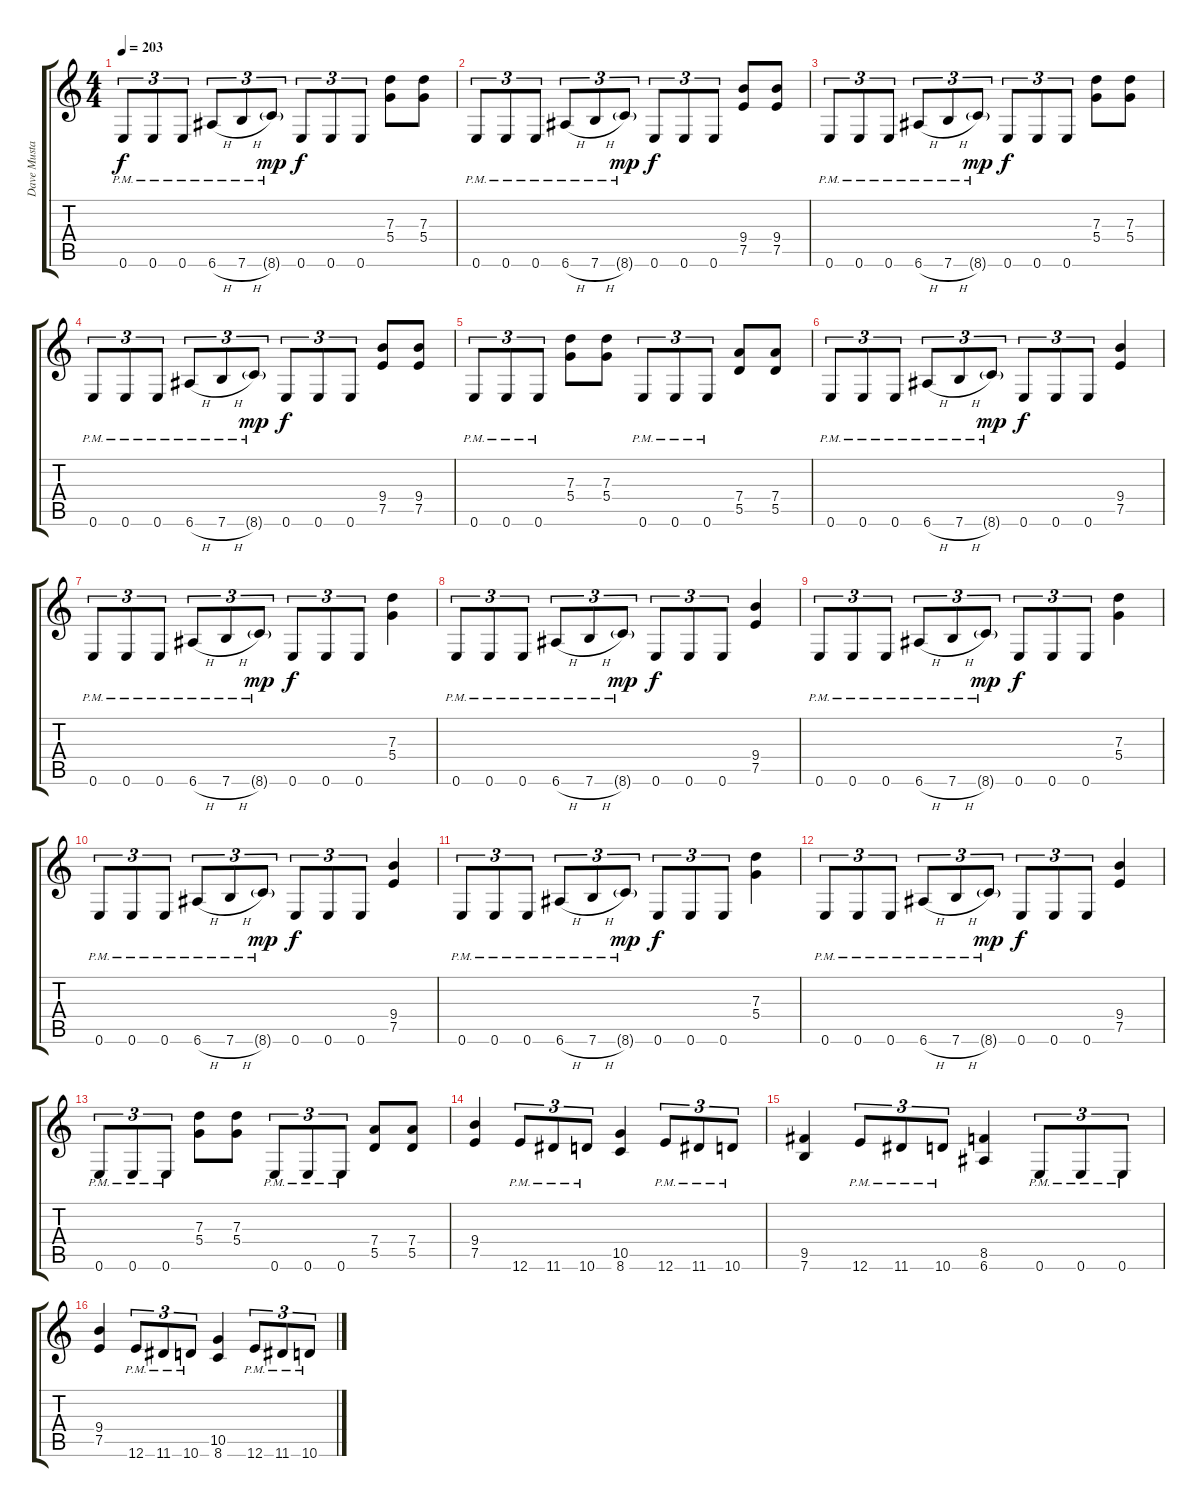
\track ("Dave Mustaine" "Dave Musta") {instrument distortionguitar}
\staff {score tabs}
\tuning (E4 B3 G3 D3 A2 E2) {hide}
\ts (4 4)
\tempo 203
\clef g2
\ks c
0.6{pm}.8{tu (3 2) dy f} 0.6{pm}.8{tu (3 2)} 0.6{pm}.8{tu (3 2)} 6.6{h pm}.8{tu (3 2)} 7.6{h pm}.8{tu (3 2)} 8.6{g pm}.8{tu (3 2) dy mp} 0.6.8{tu (3 2) dy f} 0.6.8{tu (3 2)} 0.6.8{tu (3 2)} (7.3 5.4).8 (7.3 5.4).8 |
0.6{pm}.8{tu (3 2)} 0.6{pm}.8{tu (3 2)} 0.6{pm}.8{tu (3 2)} 6.6{h pm}.8{tu (3 2)} 7.6{h pm}.8{tu (3 2)} 8.6{g pm}.8{tu (3 2) dy mp} 0.6.8{tu (3 2) dy f} 0.6.8{tu (3 2)} 0.6.8{tu (3 2)} (9.4 7.5).8 (9.4 7.5).8 |
0.6{pm}.8{tu (3 2)} 0.6{pm}.8{tu (3 2)} 0.6{pm}.8{tu (3 2)} 6.6{h pm}.8{tu (3 2)} 7.6{h pm}.8{tu (3 2)} 8.6{g pm}.8{tu (3 2) dy mp} 0.6.8{tu (3 2) dy f} 0.6.8{tu (3 2)} 0.6.8{tu (3 2)} (7.3 5.4).8 (7.3 5.4).8 |
0.6{pm}.8{tu (3 2)} 0.6{pm}.8{tu (3 2)} 0.6{pm}.8{tu (3 2)} 6.6{h pm}.8{tu (3 2)} 7.6{h pm}.8{tu (3 2)} 8.6{g pm}.8{tu (3 2) dy mp} 0.6.8{tu (3 2) dy f} 0.6.8{tu (3 2)} 0.6.8{tu (3 2)} (9.4 7.5).8 (9.4 7.5).8 |
0.6{pm}.8{tu (3 2)} 0.6{pm}.8{tu (3 2)} 0.6{pm}.8{tu (3 2)} (7.3 5.4).8 (7.3 5.4).8 0.6{pm}.8{tu (3 2)} 0.6{pm}.8{tu (3 2)} 0.6{pm}.8{tu (3 2)} (7.4 5.5).8 (7.4 5.5).8 |
0.6{pm}.8{tu (3 2)} 0.6{pm}.8{tu (3 2)} 0.6{pm}.8{tu (3 2)} 6.6{h pm}.8{tu (3 2)} 7.6{h pm}.8{tu (3 2)} 8.6{g pm}.8{tu (3 2) dy mp} 0.6.8{tu (3 2) dy f} 0.6.8{tu (3 2)} 0.6.8{tu (3 2)} (9.4 7.5).4 |
0.6{pm}.8{tu (3 2)} 0.6{pm}.8{tu (3 2)} 0.6{pm}.8{tu (3 2)} 6.6{h pm}.8{tu (3 2)} 7.6{h pm}.8{tu (3 2)} 8.6{g pm}.8{tu (3 2) dy mp} 0.6.8{tu (3 2) dy f} 0.6.8{tu (3 2)} 0.6.8{tu (3 2)} (7.3 5.4).4 |
0.6{pm}.8{tu (3 2)} 0.6{pm}.8{tu (3 2)} 0.6{pm}.8{tu (3 2)} 6.6{h pm}.8{tu (3 2)} 7.6{h pm}.8{tu (3 2)} 8.6{g pm}.8{tu (3 2) dy mp} 0.6.8{tu (3 2) dy f} 0.6.8{tu (3 2)} 0.6.8{tu (3 2)} (9.4 7.5).4 |
0.6{pm}.8{tu (3 2)} 0.6{pm}.8{tu (3 2)} 0.6{pm}.8{tu (3 2)} 6.6{h pm}.8{tu (3 2)} 7.6{h pm}.8{tu (3 2)} 8.6{g pm}.8{tu (3 2) dy mp} 0.6.8{tu (3 2) dy f} 0.6.8{tu (3 2)} 0.6.8{tu (3 2)} (7.3 5.4).4 |
0.6{pm}.8{tu (3 2)} 0.6{pm}.8{tu (3 2)} 0.6{pm}.8{tu (3 2)} 6.6{h pm}.8{tu (3 2)} 7.6{h pm}.8{tu (3 2)} 8.6{g pm}.8{tu (3 2) dy mp} 0.6.8{tu (3 2) dy f} 0.6.8{tu (3 2)} 0.6.8{tu (3 2)} (9.4 7.5).4 |
0.6{pm}.8{tu (3 2)} 0.6{pm}.8{tu (3 2)} 0.6{pm}.8{tu (3 2)} 6.6{h pm}.8{tu (3 2)} 7.6{h pm}.8{tu (3 2)} 8.6{g pm}.8{tu (3 2) dy mp} 0.6.8{tu (3 2) dy f} 0.6.8{tu (3 2)} 0.6.8{tu (3 2)} (7.3 5.4).4 |
0.6{pm}.8{tu (3 2)} 0.6{pm}.8{tu (3 2)} 0.6{pm}.8{tu (3 2)} 6.6{h pm}.8{tu (3 2)} 7.6{h pm}.8{tu (3 2)} 8.6{g pm}.8{tu (3 2) dy mp} 0.6.8{tu (3 2) dy f} 0.6.8{tu (3 2)} 0.6.8{tu (3 2)} (9.4 7.5).4 |
0.6{pm}.8{tu (3 2)} 0.6{pm}.8{tu (3 2)} 0.6{pm}.8{tu (3 2)} (7.3 5.4).8 (7.3 5.4).8 0.6{pm}.8{tu (3 2)} 0.6{pm}.8{tu (3 2)} 0.6{pm}.8{tu (3 2)} (7.4 5.5).8 (7.4 5.5).8 |
(9.4 7.5).4 12.6{pm}.8{tu (3 2)} 11.6{pm}.8{tu (3 2)} 10.6{pm}.8{tu (3 2)} (10.5 8.6).4 12.6{pm}.8{tu (3 2)} 11.6{pm}.8{tu (3 2)} 10.6{pm}.8{tu (3 2)} |
(9.5 7.6).4 12.6{pm}.8{tu (3 2)} 11.6{pm}.8{tu (3 2)} 10.6{pm}.8{tu (3 2)} (8.5 6.6).4 0.6{pm}.8{tu (3 2)} 0.6{pm}.8{tu (3 2)} 0.6{pm}.8{tu (3 2)} |
(9.4 7.5).4 12.6{pm}.8{tu (3 2)} 11.6{pm}.8{tu (3 2)} 10.6{pm}.8{tu (3 2)} (10.5 8.6).4 12.6{pm}.8{tu (3 2)} 11.6{pm}.8{tu (3 2)} 10.6{pm}.8{tu (3 2)}
